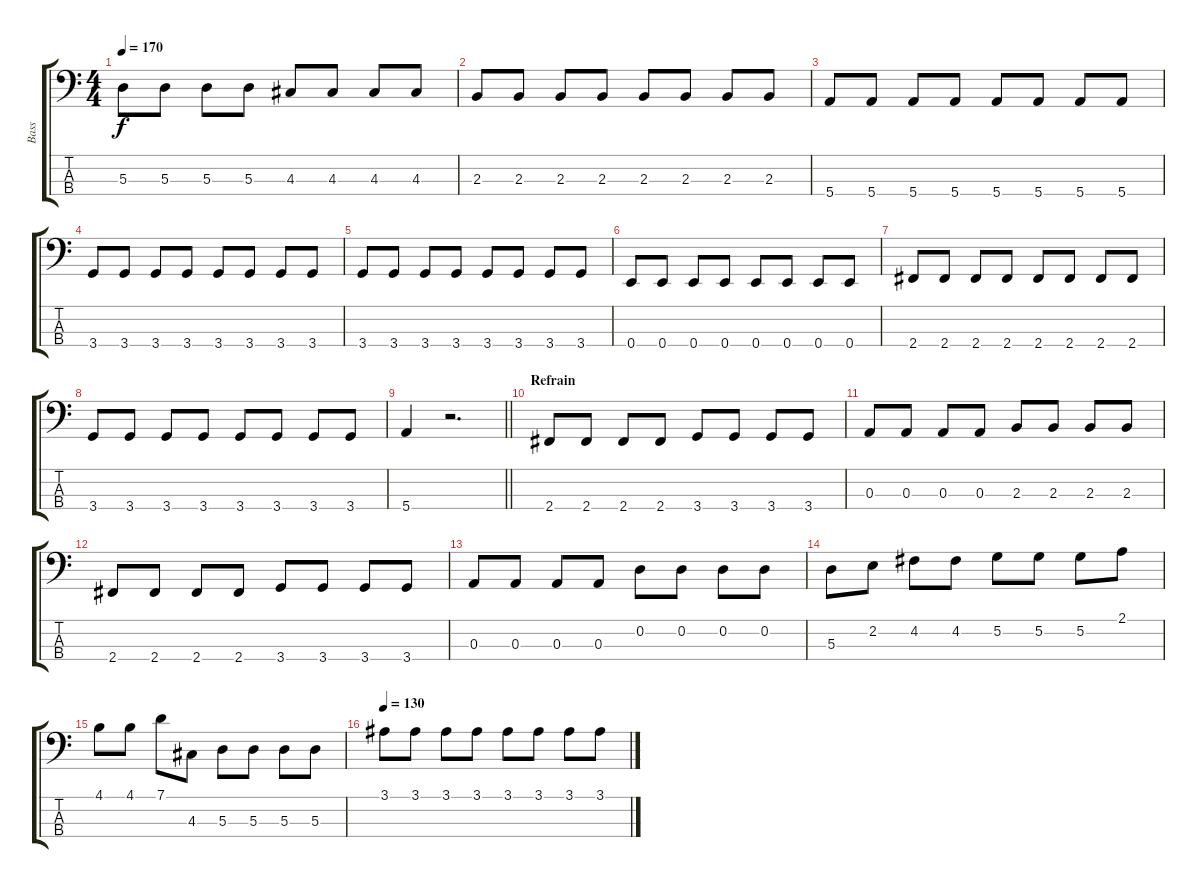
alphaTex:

\track ("Bass" "Bass") {instrument electricbassfinger}
\staff {score tabs}
\tuning (G2 D2 A1 E1) {hide}
\ts (4 4)
\tempo 170
\clef f4
\ks c
5.3.8{dy f} 5.3.8 5.3.8 5.3.8 4.3.8 4.3.8 4.3.8 4.3.8 |
2.3.8 2.3.8 2.3.8 2.3.8 2.3.8 2.3.8 2.3.8 2.3.8 |
5.4.8 5.4.8 5.4.8 5.4.8 5.4.8 5.4.8 5.4.8 5.4.8 |
3.4.8 3.4.8 3.4.8 3.4.8 3.4.8 3.4.8 3.4.8 3.4.8 |
3.4.8 3.4.8 3.4.8 3.4.8 3.4.8 3.4.8 3.4.8 3.4.8 |
0.4.8 0.4.8 0.4.8 0.4.8 0.4.8 0.4.8 0.4.8 0.4.8 |
2.4.8 2.4.8 2.4.8 2.4.8 2.4.8 2.4.8 2.4.8 2.4.8 |
3.4.8 3.4.8 3.4.8 3.4.8 3.4.8 3.4.8 3.4.8 3.4.8 |
\barLineRight lightlight
5.4.4 r.2{d} |
\section ("" "Refrain")
2.4.8 2.4.8 2.4.8 2.4.8 3.4.8 3.4.8 3.4.8 3.4.8 |
0.3.8 0.3.8 0.3.8 0.3.8 2.3.8 2.3.8 2.3.8 2.3.8 |
2.4.8 2.4.8 2.4.8 2.4.8 3.4.8 3.4.8 3.4.8 3.4.8 |
0.3.8 0.3.8 0.3.8 0.3.8 0.2.8 0.2.8 0.2.8 0.2.8 |
5.3.8 2.2.8 4.2.8 4.2.8 5.2.8 5.2.8 5.2.8 2.1.8 |
4.1.8 4.1.8 7.1.8 4.3.8 5.3.8 5.3.8 5.3.8 5.3.8 |
\tempo 130
3.1.8 3.1.8 3.1.8 3.1.8 3.1.8 3.1.8 3.1.8 3.1.8
